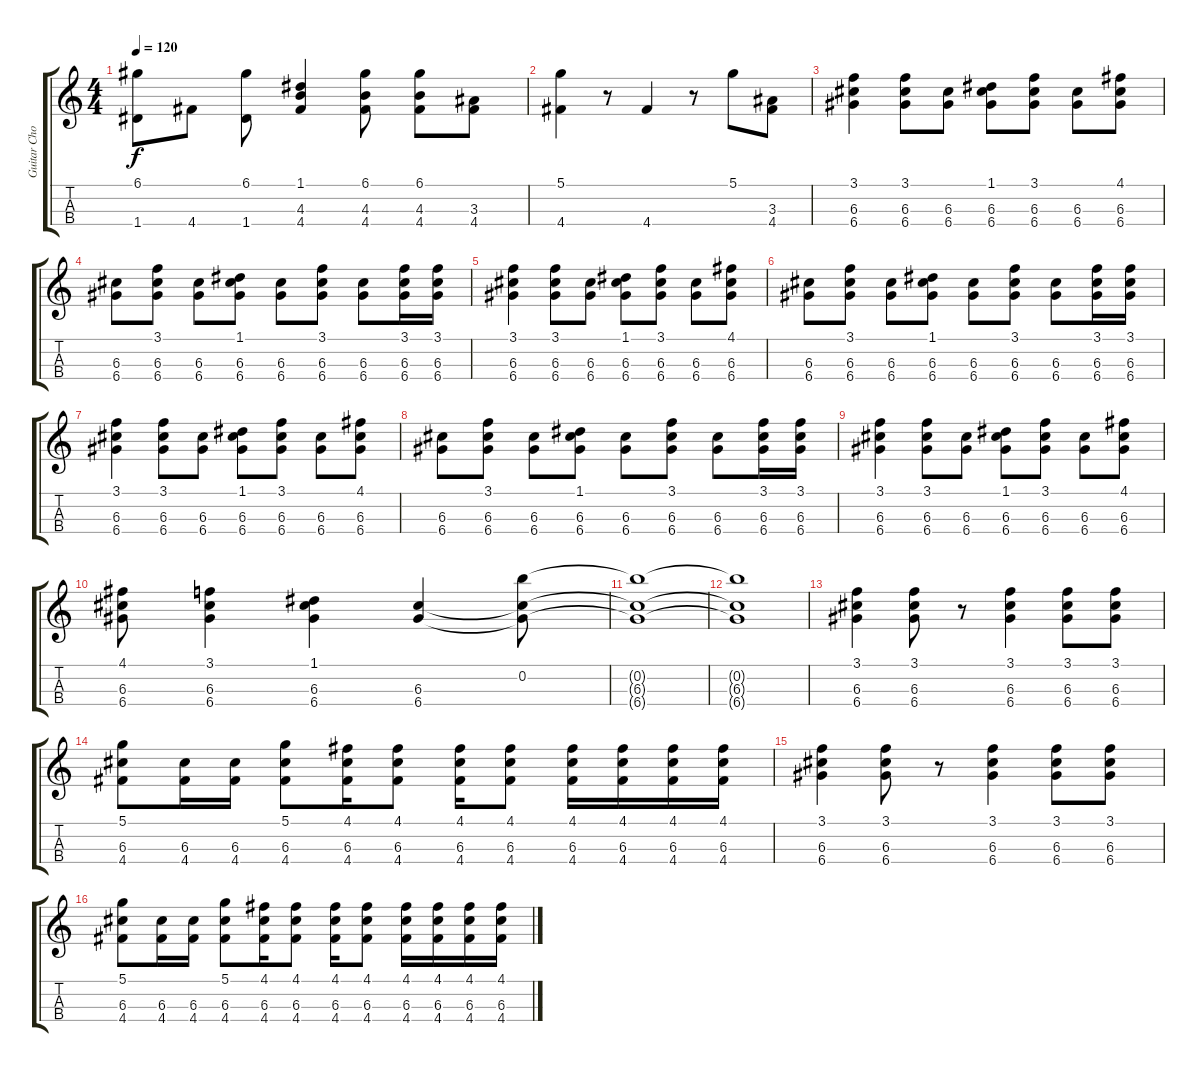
\track ("Guitar Chorus (Duff)" "Guitar Cho") {instrument acousticguitarnylon}
\staff {score tabs}
\tuning (D4 B4 G3 D3) {hide}
\ts (4 4)
\tempo 120
\clef g2
\ks c
(6.1 1.4).8{dy f} 4.4.8 (6.1 1.4).8 (1.1 4.3 4.4).4 (6.1 4.3 4.4).8 (6.1 4.3 4.4).8 (3.3 4.4).8 |
(5.1 4.4).4 r.8 4.4.4 r.8 5.1.8 (3.3 4.4).8 |
(3.1 6.3 6.4).4 (3.1 6.3 6.4).8 (6.3 6.4).8 (1.1 6.3 6.4).8 (3.1 6.3 6.4).8 (6.3 6.4).8 (4.1 6.3 6.4).8 |
(6.3 6.4).8 (3.1 6.3 6.4).8 (6.3 6.4).8 (1.1 6.3 6.4).8 (6.3 6.4).8 (3.1 6.3 6.4).8 (6.3 6.4).8 (3.1 6.3 6.4).16 (3.1 6.3 6.4).16 |
(3.1 6.3 6.4).4 (3.1 6.3 6.4).8 (6.3 6.4).8 (1.1 6.3 6.4).8 (3.1 6.3 6.4).8 (6.3 6.4).8 (4.1 6.3 6.4).8 |
(6.3 6.4).8 (3.1 6.3 6.4).8 (6.3 6.4).8 (1.1 6.3 6.4).8 (6.3 6.4).8 (3.1 6.3 6.4).8 (6.3 6.4).8 (3.1 6.3 6.4).16 (3.1 6.3 6.4).16 |
(3.1 6.3 6.4).4 (3.1 6.3 6.4).8 (6.3 6.4).8 (1.1 6.3 6.4).8 (3.1 6.3 6.4).8 (6.3 6.4).8 (4.1 6.3 6.4).8 |
(6.3 6.4).8 (3.1 6.3 6.4).8 (6.3 6.4).8 (1.1 6.3 6.4).8 (6.3 6.4).8 (3.1 6.3 6.4).8 (6.3 6.4).8 (3.1 6.3 6.4).16 (3.1 6.3 6.4).16 |
(3.1 6.3 6.4).4 (3.1 6.3 6.4).8 (6.3 6.4).8 (1.1 6.3 6.4).8 (3.1 6.3 6.4).8 (6.3 6.4).8 (4.1 6.3 6.4).8 |
(4.1 6.3 6.4).8 (3.1 6.3 6.4).4 (1.1 6.3 6.4).4 (6.3 6.4).4 (0.2 6.3{t} 6.4{t}).8 |
(0.2{t} 6.3{t} 6.4{t}).1 |
(0.2{t} 6.3{t} 6.4{t}).1 |
(3.1 6.3 6.4).4 (3.1 6.3 6.4).8 r.8 (3.1 6.3 6.4).4 (3.1 6.3 6.4).8 (3.1 6.3 6.4).8 |
(5.1 6.3 4.4).8 (6.3 4.4).16 (6.3 4.4).16 (5.1 6.3 4.4).8 (4.1 6.3 4.4).16 (4.1 6.3 4.4).8 (4.1 6.3 4.4).16 (4.1 6.3 4.4).8 (4.1 6.3 4.4).16 (4.1 6.3 4.4).16 (4.1 6.3 4.4).16 (4.1 6.3 4.4).16 |
(3.1 6.3 6.4).4 (3.1 6.3 6.4).8 r.8 (3.1 6.3 6.4).4 (3.1 6.3 6.4).8 (3.1 6.3 6.4).8 |
(5.1 6.3 4.4).8 (6.3 4.4).16 (6.3 4.4).16 (5.1 6.3 4.4).8 (4.1 6.3 4.4).16 (4.1 6.3 4.4).8 (4.1 6.3 4.4).16 (4.1 6.3 4.4).8 (4.1 6.3 4.4).16 (4.1 6.3 4.4).16 (4.1 6.3 4.4).16 (4.1 6.3 4.4).16
